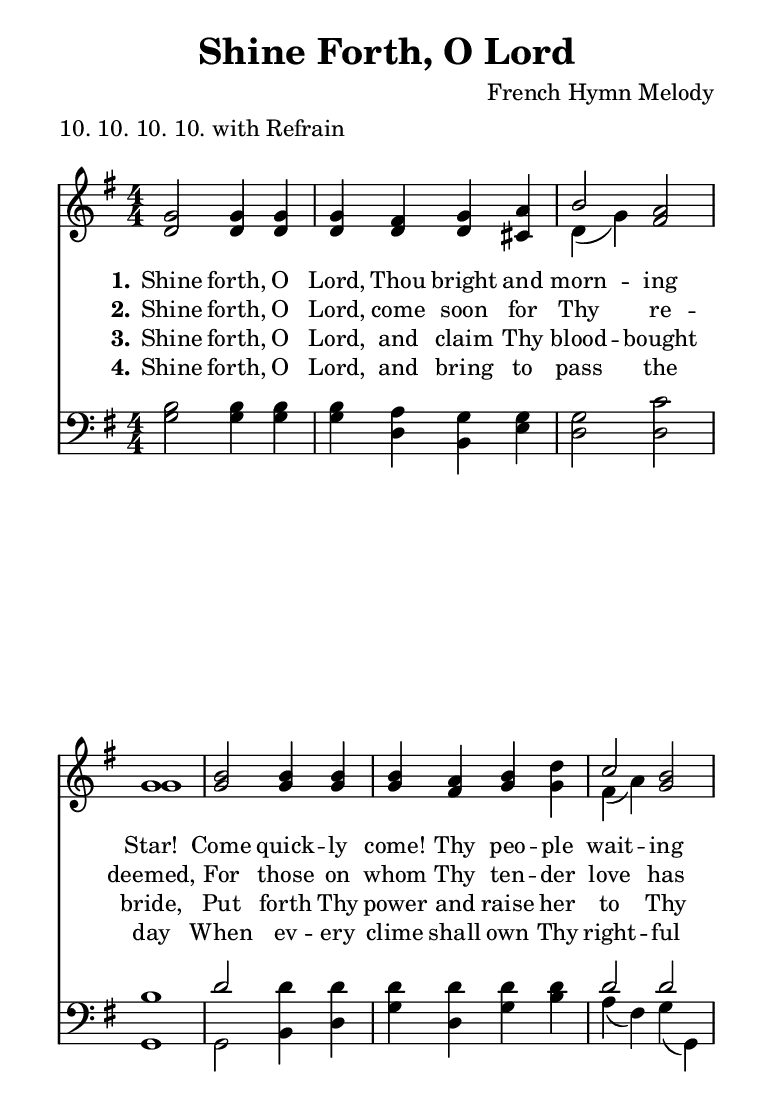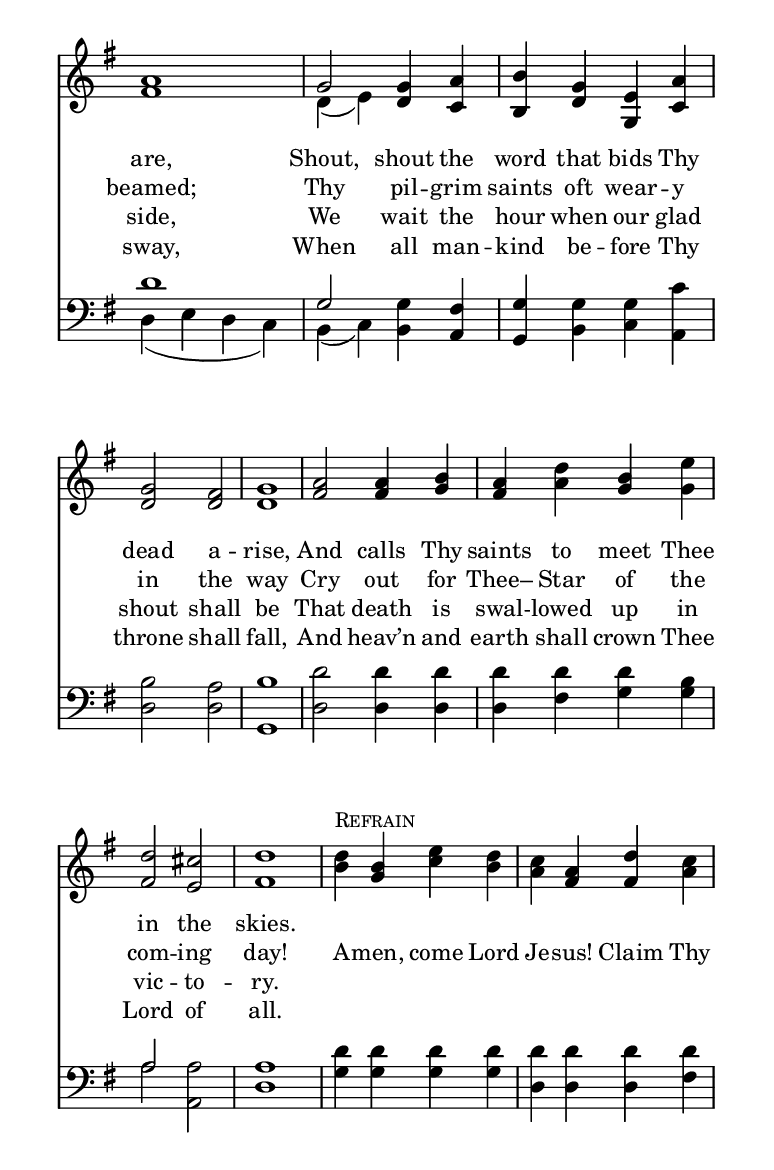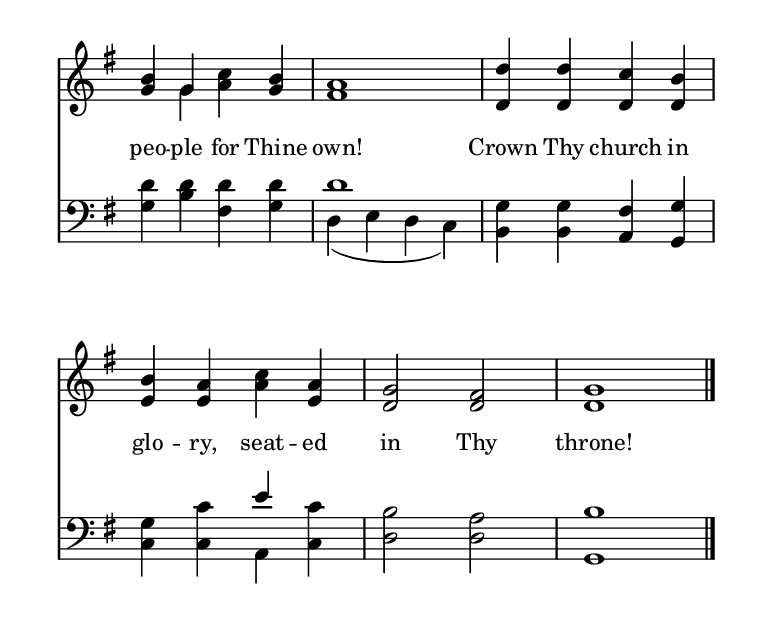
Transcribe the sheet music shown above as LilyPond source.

\include "common/global.ily"
\paper {
  \include "common/paper.ily"
}

\header{
  hymnnumber = "203"
  title = "Shine Forth, O Lord"
  tunename = "Viens, Seigneur"
  meter = "10. 10. 10. 10. with Refrain"
  poet = ""
  composer = "French Hymn Melody"
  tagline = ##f
}

global = {
  \include "common/overrides.ily"
  \override Staff.TimeSignature.style = #'numbered
  \time 4/4
  \override Score.MetronomeMark.transparent = ##t % hide all fermata changes too
  \tempo 4=120
  \key g \major
  \autoBeamOff
}

notesSoprano = {
\global
\relative c'' {

  g2 g4 g | g fis g a | b2 a | g1 |
  b2 b4 b | b a b d | c2 b | a1 |
  g2 g4 a | b g e a | g2 fis | g1 |
  a2 a4 b | a d b e | d2 cis | d1 |

  << s^\markup { \small \caps "Refrain" }
  { d4 b e d | c a d c | b g c b | a1 } >>
  d4 d c b | b a c a | g2 fis | g1 |

  \bar "|."

}
}

notesAlto = {
\global
\relative e' {

  d2 d4 d | d d d cis | d( g) fis2 | g1 |
  g2 g4 g | g fis g g | fis( a) g2 | fis1 |
  d4( e) d c | b d g, c | d2 d | d1 |
  fis2 fis4 g | fis4 a g g | fis2 e | fis1 |

  b4 g c b | a fis fis a | g g a g | fis1 |
  d4 d d d | e e a e | d2 d | d1 |

}
}

notesTenor = {
\global
\relative a {

  b2 b4 b | b a g g | g2 c | b1 |
  d2 d4 d | d d d d | d2 d | d1 |
  g,2 g4 fis | g g g c | b2 a | b1 |
  d2 d4 d | d d d b | a2 a | a1 |

  d4 d d d | d d d d | d d d d | d1 |
  g,4 g fis g | g c e c | b2 a | b1 |

}
}

notesBass = {
\global
\relative f {

  g2 g4 g | g d b e | d2 d | g,1 |
  g2 b4 d | g d g b | a( fis) g( g,) | d'4( e d c)
  b4( c) b a | g b c a | d2 d | g,1 |
  d'2 d4 d | d fis g g | a2 a, | d1 |

  g4 g g g | d d d fis | g b fis g | d( e d c)
  b4 b a g | c c a c | d2 d | g,1 |

}
}

Refrain = \lyricmode {

{ \eogbreak }

A -- men, come Lord Je -- sus! Claim Thy peo -- ple for Thine own!
Crown Thy church in glo -- ry, seat -- ed in Thy throne!

}

wordsA = \lyricmode {
\set stanza = "1."

Shine forth, O Lord, Thou bright and morn -- ing Star!
Come quick -- ly come! Thy peo -- ple wait -- ing are,
Shout, shout the word that bids Thy dead a -- rise,
And calls Thy saints to meet Thee in the skies.

}

wordsB = \lyricmode {
\set stanza = "2."

Shine forth, O Lord, come soon for Thy re -- deemed,
For those on whom Thy ten -- der love has beamed;
Thy pil -- grim saints oft wear -- y in the way
Cry out for Thee– Star of the com -- ing day!

\Refrain

}

wordsC = \lyricmode {
\set stanza = "3."

Shine forth, O Lord, and claim Thy blood -- bought bride,
Put forth Thy power and raise her to Thy side,
We wait the hour when our glad shout shall be
That death is swal -- lowed up in vic -- to -- ry.

}

wordsD = \lyricmode {
\set stanza = "4."

Shine forth, O Lord, and bring to pass the day
When ev -- ery clime shall own Thy right -- ful sway,
When all man -- kind be -- fore Thy throne shall fall,
And heav’n and earth shall crown Thee Lord of all.

}

\score {
  \context ChoirStaff <<
    \context Staff = upper <<
      \set Staff.autoBeaming = ##f
      \set ChoirStaff.systemStartDelimiter = #'SystemStartBar
      \set ChoirStaff.printPartCombineTexts = ##f
      \partcombine #'(2 . 9) \notesSoprano \notesAlto
      \context NullVoice = sopranos { \voiceOne << \notesSoprano >> }
      \context NullVoice = altos { \voiceTwo << \notesAlto >> }
      \context Lyrics = one   \lyricsto sopranos \wordsA
      \context Lyrics = two   \lyricsto sopranos \wordsB
      \context Lyrics = three \lyricsto sopranos \wordsC
      \context Lyrics = four  \lyricsto sopranos \wordsD
    >>
    \context Staff = men <<
      \set Staff.autoBeaming = ##f
      \clef bass
      \set ChoirStaff.printPartCombineTexts = ##f
      \partcombine #'(2 . 9) \notesTenor \notesBass
      \context NullVoice = tenors { \voiceOne << \notesTenor >> }
      \context NullVoice = basses { \voiceTwo << \notesBass >> }
    >>
  >>
  \layout {
    \include "common/layout.ily"
  }
  \midi{
    \include "common/midi.ily"
  }
}

\version "2.19.49"  % necessary for upgrading to future LilyPond versions.

% vi:set et ts=2 sw=2 ai nocindent syntax=lilypond:
